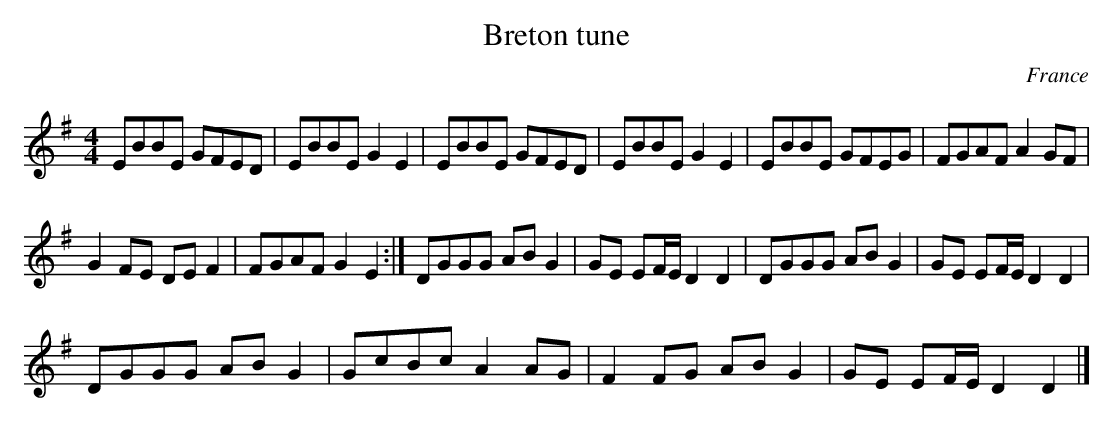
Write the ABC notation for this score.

X:1
T:Breton tune
O:France
M:4/4
K:Em
EBBE GFED | EBBE G2E2 | EBBE GFED | EBBE G2E2|\
EBBE GFEG | FGAF A2GF |
G2FE DEF2 | FGAF G2E2:| \
K:DMix
DGGG ABG2 | GE EF/E/ D2D2 | \
DGGG ABG2 | GE EF/E/ D2D2 |
DGGG ABG2 | GcBc A2AG | F2FG AB G2 |\
GE EF/E/ D2D2  |]
